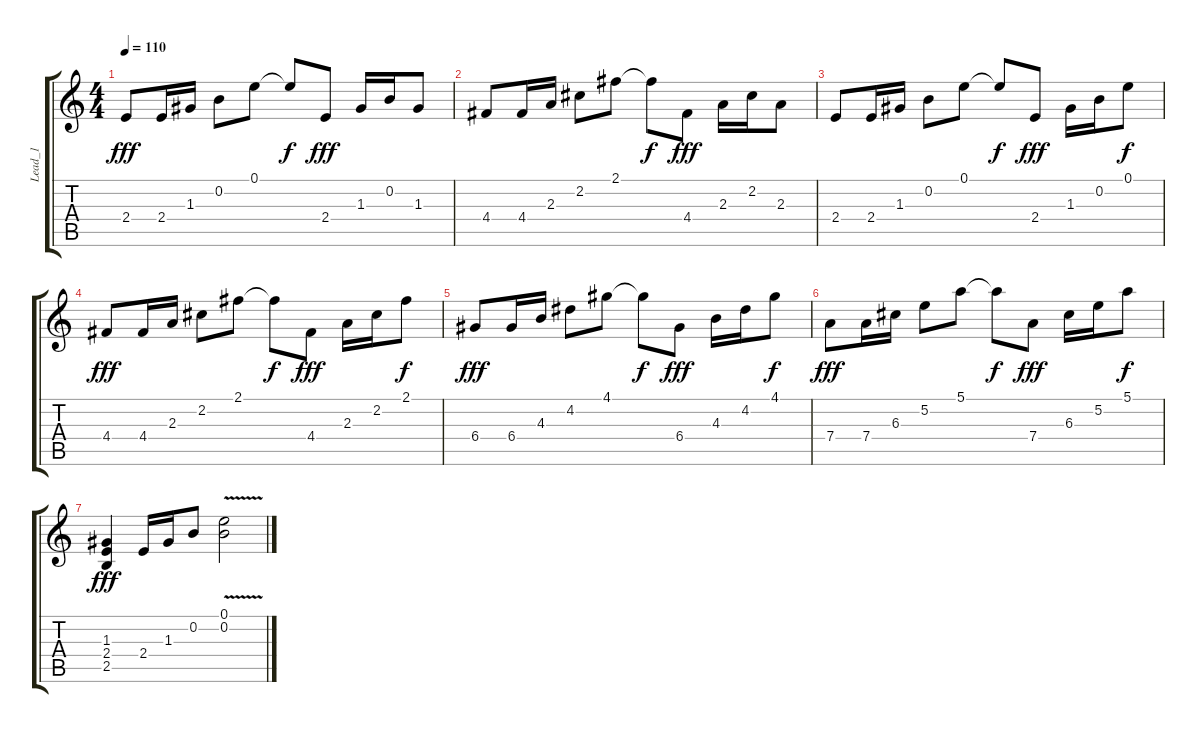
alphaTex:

\track ("Lead_1" "Lead_1") {instrument acousticguitarnylon}
\staff {score tabs}
\tuning (E4 B3 G3 D3 A2 E2) {hide}
\ts (4 4)
\tempo 110
\clef g2
\ks c
2.4.8{dy fff} 2.4.16 1.3.16 0.2.8 0.1.8 0.1{t}.8{dy f} 2.4.8{dy fff} 1.3.16 0.2.16 1.3.8 |
4.4.8 4.4.16 2.3.16 2.2.8 2.1.8 2.1{t}.8{dy f} 4.4.8{dy fff} 2.3.16 2.2.16 2.3.8 |
2.4.8 2.4.16 1.3.16 0.2.8 0.1.8 0.1{t}.8{dy f} 2.4.8{dy fff} 1.3.16 0.2.16 0.1.8{dy f} |
4.4.8{dy fff} 4.4.16 2.3.16 2.2.8 2.1.8 2.1{t}.8{dy f} 4.4.8{dy fff} 2.3.16 2.2.16 2.1.8{dy f} |
6.4.8{dy fff} 6.4.16 4.3.16 4.2.8 4.1.8 4.1{t}.8{dy f} 6.4.8{dy fff} 4.3.16 4.2.16 4.1.8{dy f} |
7.4.8{dy fff} 7.4.16 6.3.16 5.2.8 5.1.8 5.1{t}.8{dy f} 7.4.8{dy fff} 6.3.16 5.2.16 5.1.8{dy f} |
(1.3 2.4 2.5).4{dy fff} 2.4.16 1.3.16 0.2.8 (0.1{v} 0.2).2
